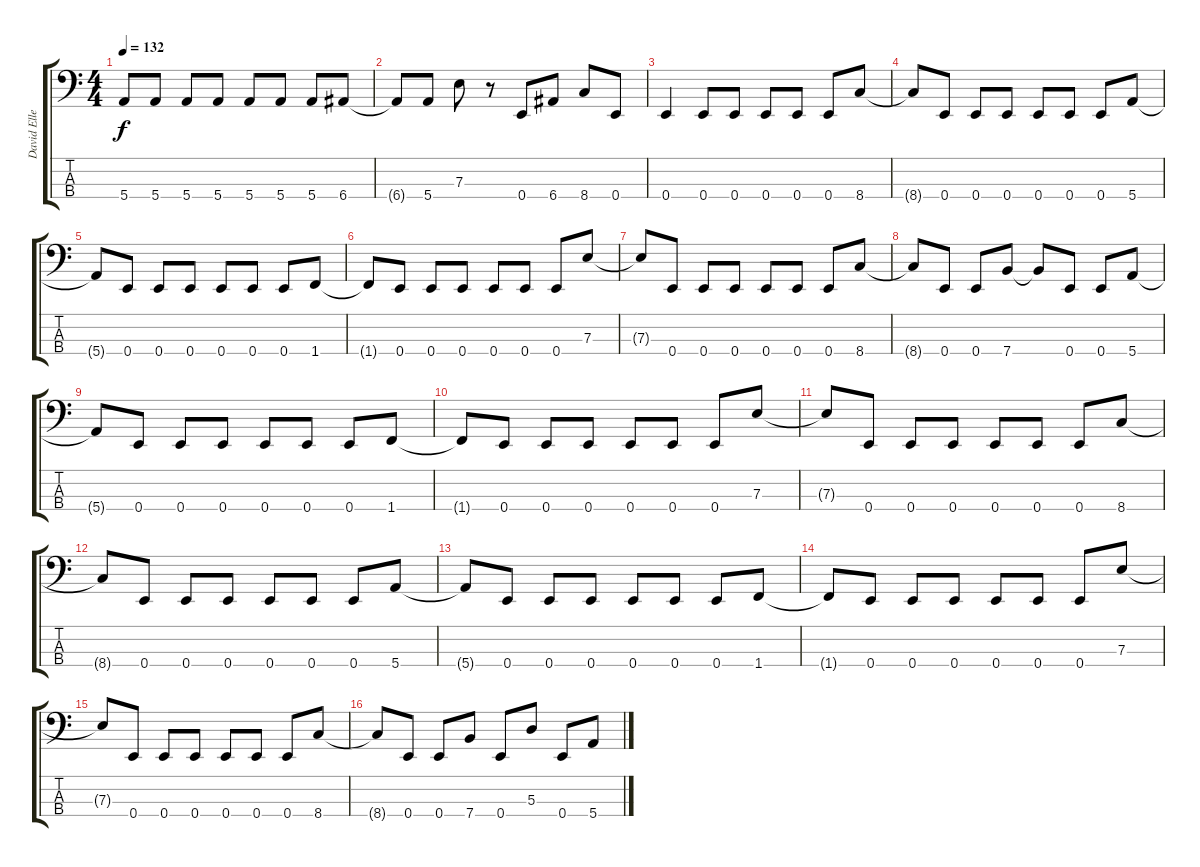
\track ("David Ellefson (Bass)" "David Elle") {instrument electricbasspick}
\staff {score tabs}
\tuning (G2 D2 A1 E1) {hide}
\ts (4 4)
\tempo 132
\clef f4
\ks c
5.4.8{dy f} 5.4.8 5.4.8 5.4.8 5.4.8 5.4.8 5.4.8 6.4.8 |
6.4{t}.8 5.4.8 7.3.8 r.8 0.4.8 6.4.8 8.4.8 0.4.8 |
0.4.4 0.4.8 0.4.8 0.4.8 0.4.8 0.4.8 8.4.8 |
8.4{t}.8 0.4.8 0.4.8 0.4.8 0.4.8 0.4.8 0.4.8 5.4.8 |
5.4{t}.8 0.4.8 0.4.8 0.4.8 0.4.8 0.4.8 0.4.8 1.4.8 |
1.4{t}.8 0.4.8 0.4.8 0.4.8 0.4.8 0.4.8 0.4.8 7.3.8 |
7.3{t}.8 0.4.8 0.4.8 0.4.8 0.4.8 0.4.8 0.4.8 8.4.8 |
8.4{t}.8 0.4.8 0.4.8 7.4.8 7.4{t}.8 0.4.8 0.4.8 5.4.8 |
5.4{t}.8 0.4.8 0.4.8 0.4.8 0.4.8 0.4.8 0.4.8 1.4.8 |
1.4{t}.8 0.4.8 0.4.8 0.4.8 0.4.8 0.4.8 0.4.8 7.3.8 |
7.3{t}.8 0.4.8 0.4.8 0.4.8 0.4.8 0.4.8 0.4.8 8.4.8 |
8.4{t}.8 0.4.8 0.4.8 0.4.8 0.4.8 0.4.8 0.4.8 5.4.8 |
5.4{t}.8 0.4.8 0.4.8 0.4.8 0.4.8 0.4.8 0.4.8 1.4.8 |
1.4{t}.8 0.4.8 0.4.8 0.4.8 0.4.8 0.4.8 0.4.8 7.3.8 |
7.3{t}.8 0.4.8 0.4.8 0.4.8 0.4.8 0.4.8 0.4.8 8.4.8 |
8.4{t}.8 0.4.8 0.4.8 7.4.8 0.4.8 5.3.8 0.4.8 5.4.8
